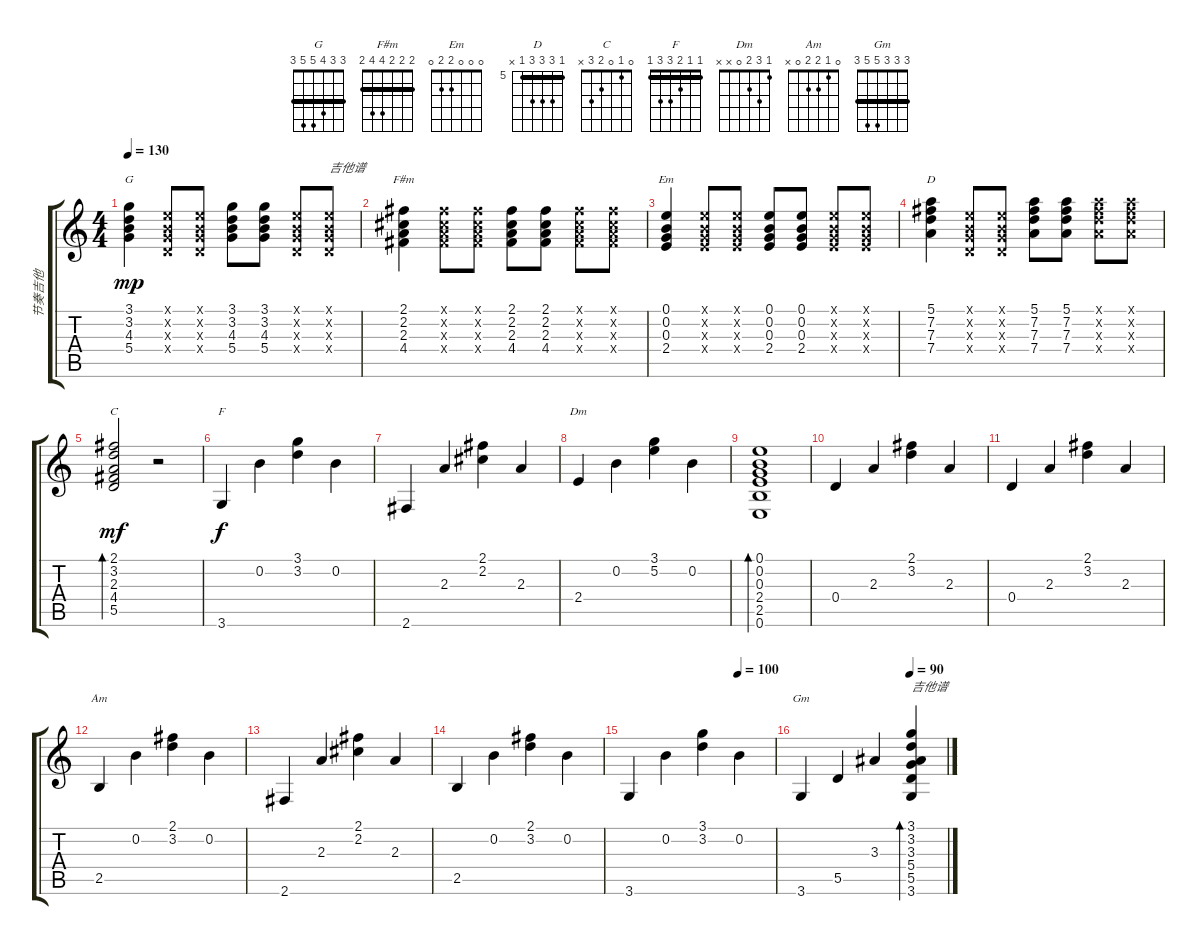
\track ("节奏吉他" "节奏吉他") {instrument acousticguitarsteel}
\staff {score tabs}
\tuning (E4 B3 G3 D3 A2 E2) {hide}
\chord ("G" 3 3 4 5 5 3) {barre 3}
\chord ("F#m" 2 2 2 4 4 2) {barre 2}
\chord ("Em" 0 0 0 2 2 0)
\chord ("D" 5 7 7 7 5 x) {firstfret 5 barre 5}
\chord ("C" 0 1 0 2 3 x)
\chord ("F" 1 1 2 3 3 1) {barre 1}
\chord ("Dm" 1 3 2 0 x x)
\chord ("Am" 0 1 2 2 0 x)
\chord ("Gm" 3 3 3 5 5 3) {barre 3}
\ts (4 4)
\tempo 130
\clef g2
\ks c
(3.1 3.2 4.3 5.4).4{ch "G" dy mp} (0.1{x} 0.2{x} 0.3{x} 0.4{x}).8 (0.1{x} 0.2{x} 0.3{x} 0.4{x}).8 (3.1 3.2 4.3 5.4).8 (3.1 3.2 4.3 5.4).8 (0.1{x} 0.2{x} 0.3{x} 0.4{x}).8 (0.1{x} 0.2{x} 0.3{x} 0.4{x}).8{txt "吉他谱"} |
(2.1 2.2 2.3 4.4).4{ch "F#m"} (2.1{x} 2.2{x} 2.3{x} 4.4{x}).8 (2.1{x} 2.2{x} 2.3{x} 4.4{x}).8 (2.1 2.2 2.3 4.4).8 (2.1 2.2 2.3 4.4).8 (2.1{x} 2.2{x} 2.3{x} 4.4{x}).8 (2.1{x} 2.2{x} 2.3{x} 4.4{x}).8 |
(0.1 0.2 0.3 2.4).4{ch "Em"} (0.1{x} 0.2{x} 0.3{x} 2.4{x}).8 (0.1{x} 0.2{x} 0.3{x} 2.4{x}).8 (0.1 0.2 0.3 2.4).8 (0.1 0.2 0.3 2.4).8 (0.1{x} 0.2{x} 0.3{x} 2.4{x}).8 (0.1{x} 0.2{x} 0.3{x} 2.4{x}).8 |
(5.1 7.2 7.3 7.4).4{ch "D"} (0.1{x} 0.2{x} 0.3{x} 0.4{x}).8 (0.1{x} 0.2{x} 0.3{x} 0.4{x}).8 (5.1 7.2 7.3 7.4).8 (5.1 7.2 7.3 7.4).8 (5.1{x} 7.2{x} 7.3{x} 7.4{x}).8 (5.1{x} 7.2{x} 7.3{x} 7.4{x}).8 |
(2.1 3.2 2.3 4.4 5.5).2{bd 480 ch "C" dy mf} r.2 |
3.6.4{ch "F" dy f} 0.2.4 (3.1 3.2).4 0.2.4 |
2.6.4 2.3.4 (2.1 2.2).4 2.3.4 |
2.4.4{ch "Dm"} 0.2.4 (3.1 5.2).4 0.2.4 |
(0.1 0.2 0.3 2.4 2.5 0.6).1{bd 480} |
0.4.4 2.3.4 (2.1 3.2).4 2.3.4 |
0.4.4 2.3.4 (2.1 3.2).4 2.3.4 |
2.5.4{ch "Am"} 0.2.4 (2.1 3.2).4 0.2.4 |
2.6.4 2.3.4 (2.1 2.2).4 2.3.4 |
2.5.4 0.2.4 (2.1 3.2).4 0.2.4 |
\tempo (100 0.75)
3.6.4 0.2.4 (3.1 3.2).4 0.2.4 |
\tempo (90 0.75)
3.6.4{ch "Gm"} 5.5.4 3.3.4 (3.1 3.2 3.3 5.4 5.5 3.6).4{bd 480 txt "吉他谱"}
